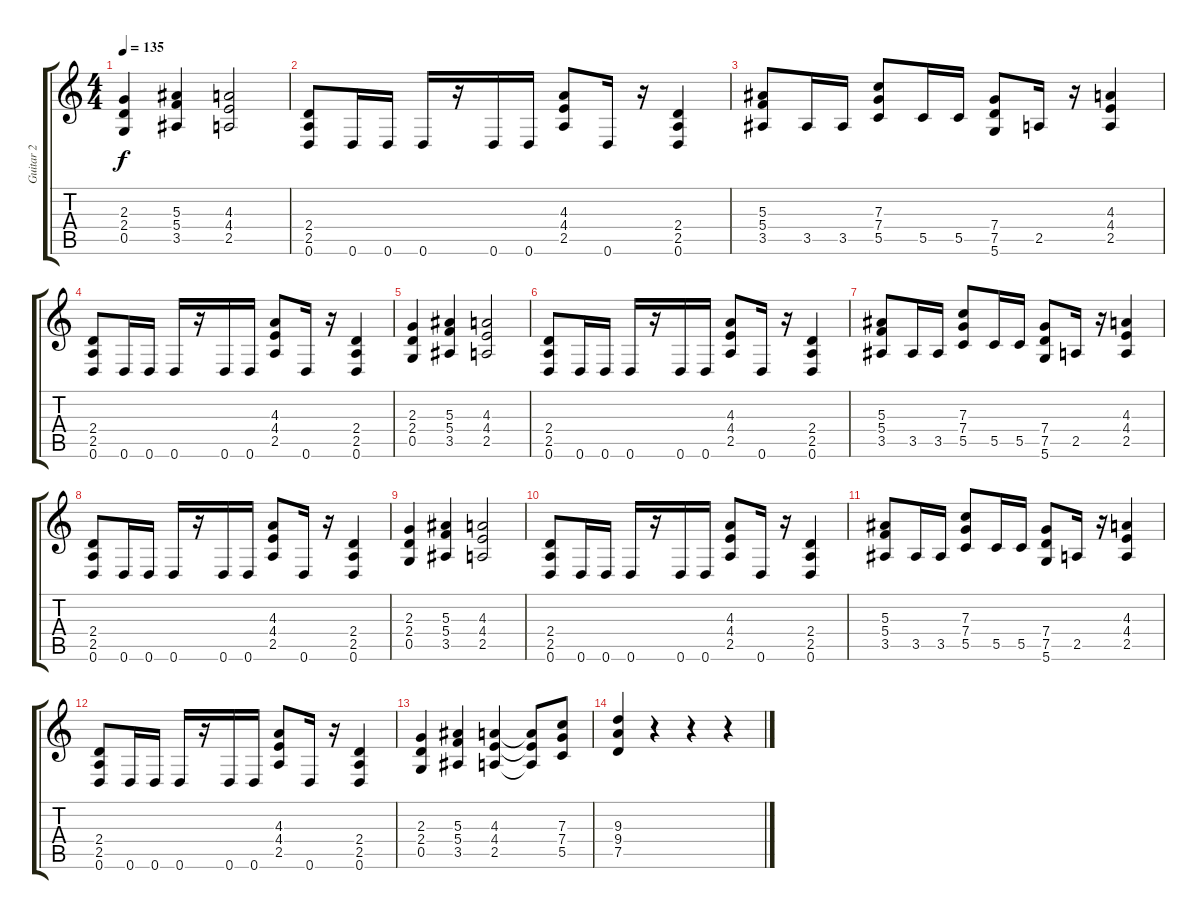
\track ("Guitar 2" "Guitar 2") {instrument distortionguitar}
\staff {score tabs}
\tuning (D4 A3 F3 C3 G2 D2) {hide}
\ts (4 4)
\tempo 135
\clef g2
\ks c
(2.3 2.4 0.5).4{dy f} (5.3 5.4 3.5).4 (4.3 4.4 2.5).2 |
(2.4 2.5 0.6).8 0.6.16 0.6.16 0.6.16 r.16 0.6.16 0.6.16 (4.3 4.4 2.5).8 0.6.16 r.16 (2.4 2.5 0.6).4 |
(5.3 5.4 3.5).8 3.5.16 3.5.16 (7.3 7.4 5.5).8 5.5.16 5.5.16 (7.4 7.5 5.6).8 2.5.16 r.16 (4.3 4.4 2.5).4 |
(2.4 2.5 0.6).8 0.6.16 0.6.16 0.6.16 r.16 0.6.16 0.6.16 (4.3 4.4 2.5).8 0.6.16 r.16 (2.4 2.5 0.6).4 |
(2.3 2.4 0.5).4 (5.3 5.4 3.5).4 (4.3 4.4 2.5).2 |
(2.4 2.5 0.6).8 0.6.16 0.6.16 0.6.16 r.16 0.6.16 0.6.16 (4.3 4.4 2.5).8 0.6.16 r.16 (2.4 2.5 0.6).4 |
(5.3 5.4 3.5).8 3.5.16 3.5.16 (7.3 7.4 5.5).8 5.5.16 5.5.16 (7.4 7.5 5.6).8 2.5.16 r.16 (4.3 4.4 2.5).4 |
(2.4 2.5 0.6).8 0.6.16 0.6.16 0.6.16 r.16 0.6.16 0.6.16 (4.3 4.4 2.5).8 0.6.16 r.16 (2.4 2.5 0.6).4 |
(2.3 2.4 0.5).4 (5.3 5.4 3.5).4 (4.3 4.4 2.5).2 |
(2.4 2.5 0.6).8 0.6.16 0.6.16 0.6.16 r.16 0.6.16 0.6.16 (4.3 4.4 2.5).8 0.6.16 r.16 (2.4 2.5 0.6).4 |
(5.3 5.4 3.5).8 3.5.16 3.5.16 (7.3 7.4 5.5).8 5.5.16 5.5.16 (7.4 7.5 5.6).8 2.5.16 r.16 (4.3 4.4 2.5).4 |
(2.4 2.5 0.6).8 0.6.16 0.6.16 0.6.16 r.16 0.6.16 0.6.16 (4.3 4.4 2.5).8 0.6.16 r.16 (2.4 2.5 0.6).4 |
(2.3 2.4 0.5).4 (5.3 5.4 3.5).4 (4.3 4.4 2.5).4 (4.3{t} 4.4{t} 2.5{t}).8 (7.3 7.4 5.5).8 |
(9.3 9.4 7.5).4 r.4 r.4 r.4
